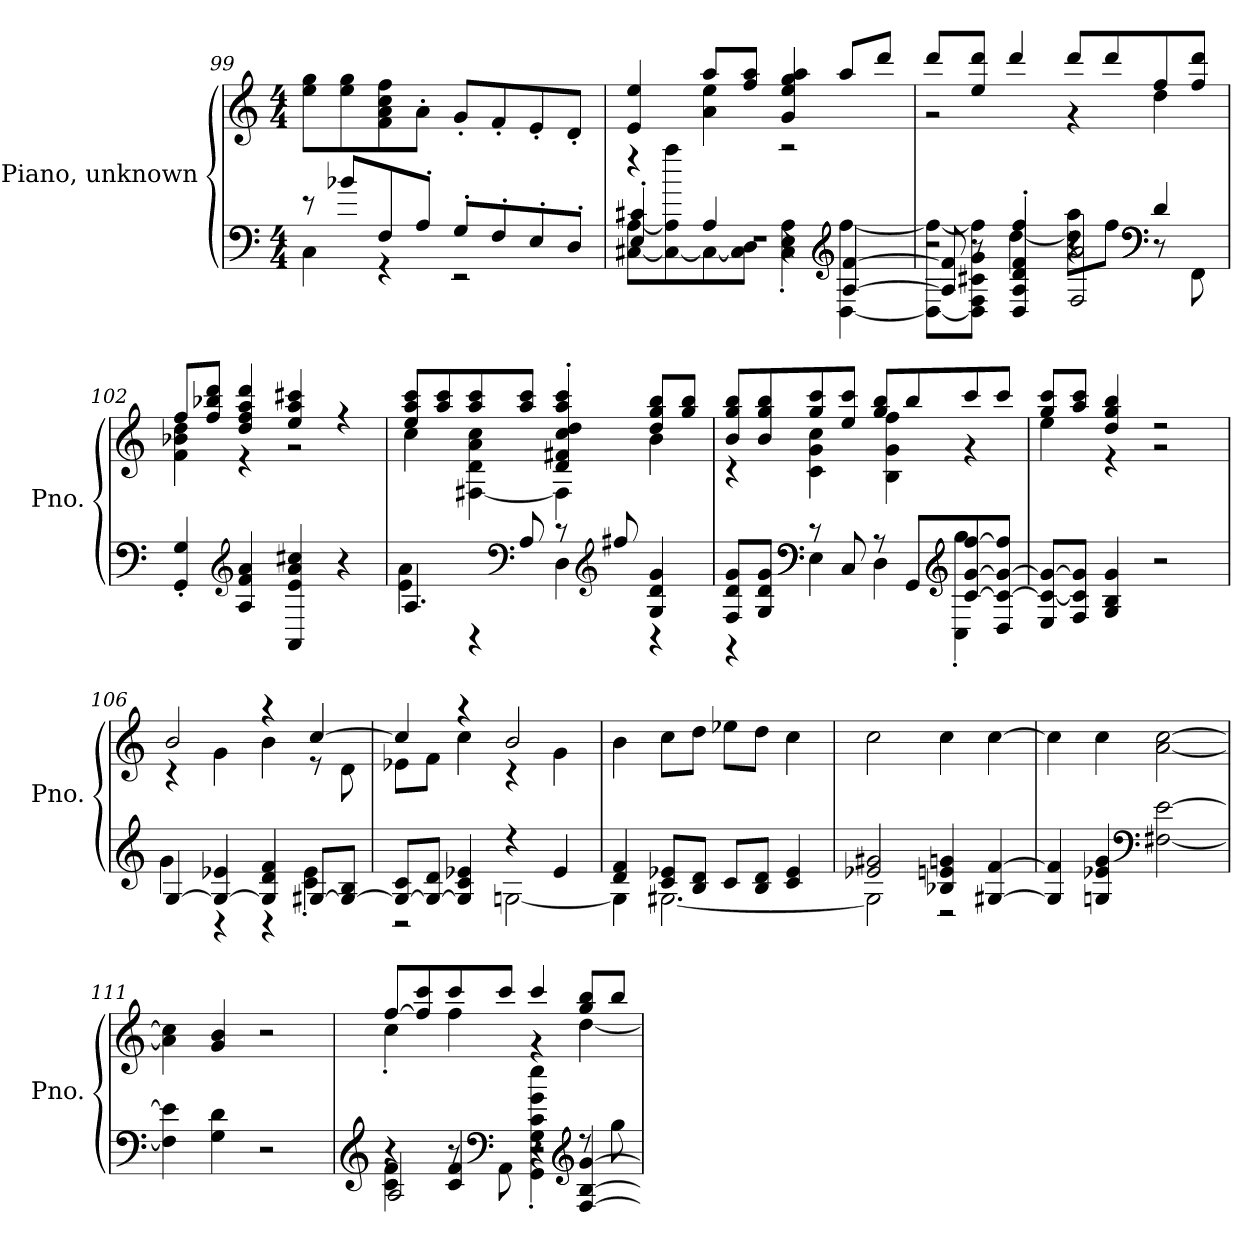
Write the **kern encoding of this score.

**kern	**kern
*part1	*part1
*staff2	*staff1
*I"Piano, unknown	*
*I'Pno.	*
*clefF4	*clefG2
*k[]	*k[]
*M4/4	*M4/4
=99	=99
*^	*
8r	4C\	8ee\ 8gg\L
8b-X/L	.	8ee\ 8gg\
8F/	4r	8f\ 8a\ 8cc\ 8ff\
8A'/J	.	8a'\J
8G'/L	2r	8g'/L
8F'/	.	8f'/
8E'/	.	8e'/
8D'/J	.	8d'/J
=100	=100	=100
*	*^	*^
1r	[8C#X\ [8A\L	4E/' 4c#X/'	4e/ 4ee/	4r
.	8C#\_ 8A\] 8aa\	.	.	.
.	8C#\_	4A/	8aa/L	4a\ 4ee\
.	8C#\] 8D\J	.	8ff/ 8aa/J	.
.	4C#\' 4E\' 4A\'	4r	4g/ 4ee/ 4gg/ 4aa/	2r
*clefG2	*	*	*	*
.	[4D\ [4ff\	[4A/ [4f/	8aa/L	.
.	.	.	8ddd/J	.
!!LO:LB:g=z	!!
=101	=101	=101	=101	=101
2r	8D\_ 8ff\_L	8A/] 8f/]	8ddd/L	2r
.	8D\] 8F\ 8c#X\ 8g\ 8ff\]J	8r	8ee/ 8ddd/J	.
.	[4dd\	4D/' 4A/' 4d/' 4f/' 4ff/'	4ddd/	.
4r	8dd\] 8aa\L	2F/ 2a/	8ddd/L	4r
.	8ff\J	.	8ddd/	.
*clefF4	*	*	*	*
4d/	8r	.	8ff/	4dd\
.	8FF\	.	8ff/ 8ddd/J	.
*v	*v	*v	*	*
=102	=102	=102
4GG/' 4G/'	8ff/L	4f\ 4b-X\ 4dd\
.	8ff/ 8bb-X/ 8ddd/J	.
*clefG2	*	*
4A/ 4f/ 4a/	4dd/ 4ff/ 4aa/ 4ddd/	4r
4AA/ 4e/ 4a/ 4cc#X/	4ee/ 4aa/ 4ccc#X/	2r
4r	4r	.
=103	=103	=103
*^	*	*
4.A/	4e\ 4a\	8ee/ 8aa/ 8ccc/L	4cc\
.	.	8aa/ 8ccc/	.
.	4r	8aa/ 8ccc/	[4F#X\ 4d\ 4a\ 4cc\
*clefF4	*	*	*
8A/	.	8aa/ 8ccc/J	.
8r	4D\	4d/' 4f#X/' 4cc/' 4dd/' 4aa/' 4ccc/'	4F#\]
*clefG2	*	*	*
8ff#X/	.	.	.
4G/ 4d/ 4g/	4r	8dd/ 8gg/ 8bb/L	4b\
.	.	8gg/ 8bb/J	.
!!LO:PB:g=z	!!
=104	=104	=104	=104
8F/ 8d/ 8g/L	4r	8b/ 8gg/ 8bb/L	4r
8G/ 8d/ 8g/J	.	8b/ 8gg/ 8bb/	.
*clefF4	*	*	*
8r	4E\	8gg/ 8ccc/	4c\ 4g\ 4cc\
8C/	.	8ee/ 8ccc/J	.
8r	4D\	8gg/ 8bb/L	4B\ 4g\ 4ff\
8GG/L	.	8bb/	.
*clefG2	*	*	*
[8c/ [8g/ [8ff/	4C\' 4gg\'	8ccc/	4r
8D/ 8c/_ 8g/_ 8ff/]J	.	8ccc/J	.
*v	*v	*	*
=105	=105	=105
8E/ 8c/_ 8g/_L	8gg/ 8ccc/L	4ee\
8F/ 8c/] 8g/]J	8aa/ 8ccc/J	.
4G/ 4B/ 4g/	4dd/ 4gg/ 4bb/	4r
2r	2r	2r
=106	=106	=106
*^	*	*
[4G/	4g\	2b/	4r
4G/_ 4e-X/	4r	.	4g\
4G/] 4d/ 4f/	4r	4r	4b\
[8G#X/L	4c\' 4e-\'	[4cc/	8r
8G#/_ 8B/J	.	.	8d\
=107	=107	=107	=107
8G#/_ 8c/L	2r	4cc/]	8e-X\L
8G#/_ 8d/J	.	.	8f\J
4G#/] 4c/ 4e-X/	.	4r	4cc\
4r	[2Gn\	2b/	4r
4e-/	.	.	4g\
*	*	*v	*v
!!LO:LB:g=z
=108	=108	=108
4d/ 4f/	4G\]	4b\
8c/ 8e-X/L	[2.G#X\	8cc\L
8B/ 8d/J	.	8dd\J
8c/L	.	8ee-X\L
8B/ 8d/J	.	8dd\J
4c/ 4e-/	.	4cc\
=109	=109	=109
2e-X/ 2g#X/	2G#\]	2cc\
4B-X/ 4en/ 4gn/	2r	4cc\
[4G#X/ [4f/	.	[4cc\
*v	*v	*
=110	=110
4G#/] 4f/]	4cc\]
4Gn/ 4e-X/ 4g/	4cc\
*clefF4	*
[2F#X\ [2e-\	[2a\ [2cc\
=111	=111
4F#\] 4e-\]	4a\] 4cc\]
4G\ 4d\	4g/ 4b/
2r	2r
=112	=112
*clefG2	*
*^	*^
*	*^	*	*
4r	4c\ 4f\	2A/	[8ff/L	4cc'\
.	.	.	8ff/] 8ccc/	.
4c/ 4f/	8r	.	8ccc/	4ff\
*clefF4	*	*	*	*
.	8AA\	.	8ccc/J	.
2r	4GG\' 4G\' 4c\' 4g\' 4ee\'	4r	4ccc/	4r
*clefG2	*	*	*	*
.	8r	[4F/ [4B/ [4g/	8gg/ 8bb/L	[4dd\
.	8gg\	.	8bb/J	.
*v	*v	*v	*	*
*	*v	*v
=	=
*-	*-
